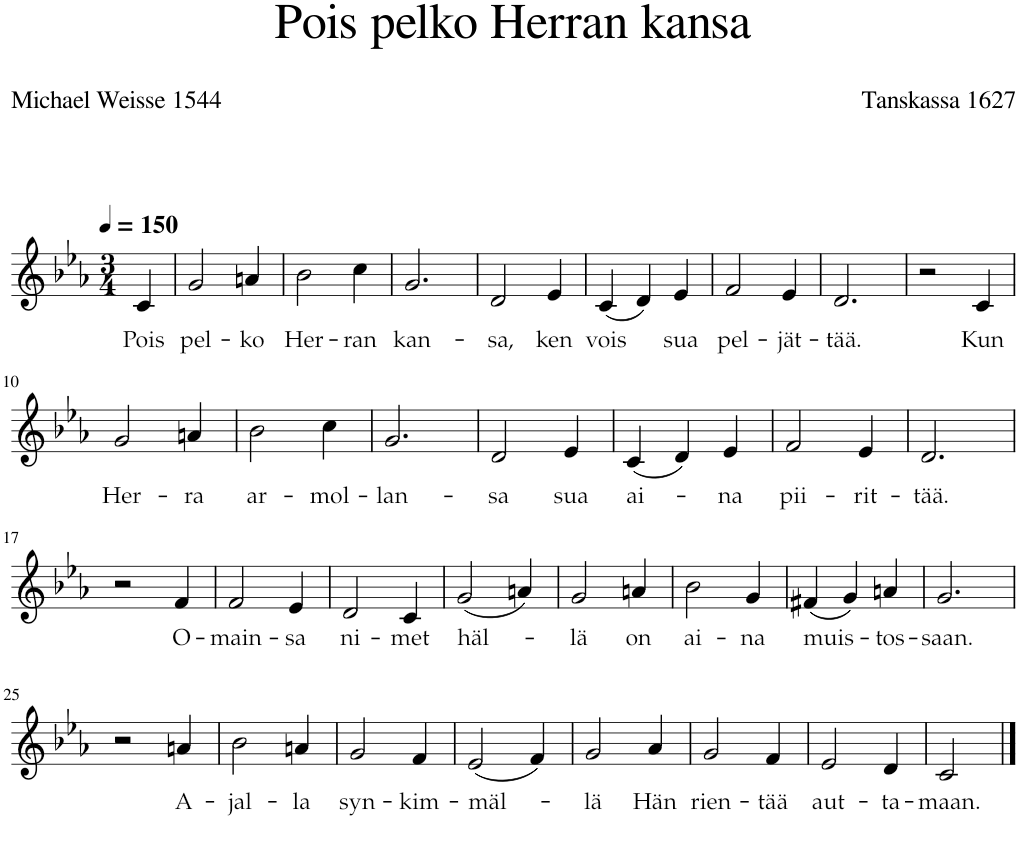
**kern	**text
*part1	*part1
*staff1	*staff1
*I"Staff	*
*clefG2	*
*k[b-e-a-]	*
*M3/4	*
*MM150	*
=1	=1
!	!LO:LY:b
4c/	Pois
=2	=2
!	!LO:LY:b
2g/	pel-
!	!LO:LY:b
4an/	-ko
=3	=3
!	!LO:LY:b
2b-\	Her-
!	!LO:LY:b
4cc\	-ran
=4	=4
!	!LO:LY:b
2.g/	kan-
=5	=5
!	!LO:LY:b
2d/	-sa,
!	!LO:LY:b
4e-/	ken
=6	=6
!	!LO:LY:b
(4c/	vois
4d/)	.
!	!LO:LY:b
4e-/	sua
=7	=7
!	!LO:LY:b
2f/	pel-
!	!LO:LY:b
4e-/	-jät-
=8	=8
!	!LO:LY:b
2.d/	-tää.
=9	=9
2r	.
!	!LO:LY:b
4c/	Kun
!!LO:LB:g=z
=10	=10
!	!LO:LY:b
2g/	Her-
!	!LO:LY:b
4an/	-ra
=11	=11
!	!LO:LY:b
2b-\	ar-
!	!LO:LY:b
4cc\	-mol-
=12	=12
!	!LO:LY:b
2.g/	-lan-
=13	=13
!	!LO:LY:b
2d/	-sa
!	!LO:LY:b
4e-/	sua
=14	=14
!	!LO:LY:b
(4c/	ai-
4d/)	.
!	!LO:LY:b
4e-/	-na
=15	=15
!	!LO:LY:b
2f/	pii-
!	!LO:LY:b
4e-/	-rit-
=16	=16
!	!LO:LY:b
2.d/	-tää.
!!LO:LB:g=z
=17	=17
2r	.
!	!LO:LY:b
4f/	O-
=18	=18
!	!LO:LY:b
2f/	-main-
!	!LO:LY:b
4e-/	-sa
=19	=19
!	!LO:LY:b
2d/	ni-
!	!LO:LY:b
4c/	-met
=20	=20
!	!LO:LY:b
(2g/	häl-
4an/)	.
=21	=21
!	!LO:LY:b
2g/	-lä
!	!LO:LY:b
4an/	on
=22	=22
!	!LO:LY:b
2b-\	ai-
!	!LO:LY:b
4g/	-na
=23	=23
!	!LO:LY:b
(4f#X/	muis-
4g/)	.
!	!LO:LY:b
4an/	-tos-
=24	=24
!	!LO:LY:b
2.g/	-saan.
!!LO:LB:g=z
=25	=25
2r	.
!	!LO:LY:b
4an/	A-
=26	=26
!	!LO:LY:b
2b-\	-jal-
!	!LO:LY:b
4an/	-la
=27	=27
!	!LO:LY:b
2g/	syn-
!	!LO:LY:b
4f/	-kim-
=28	=28
!	!LO:LY:b
(2e-/	-mäl-
4f/)	.
=29	=29
!	!LO:LY:b
2g/	-lä
!	!LO:LY:b
4a-/	Hän
=30	=30
!	!LO:LY:b
2g/	rien-
!	!LO:LY:b
4f/	-tää
=31	=31
!	!LO:LY:b
2e-/	aut-
!	!LO:LY:b
4d/	-ta-
=32	=32
!	!LO:LY:b
2c/	-maan.
==	==
*-	*-
